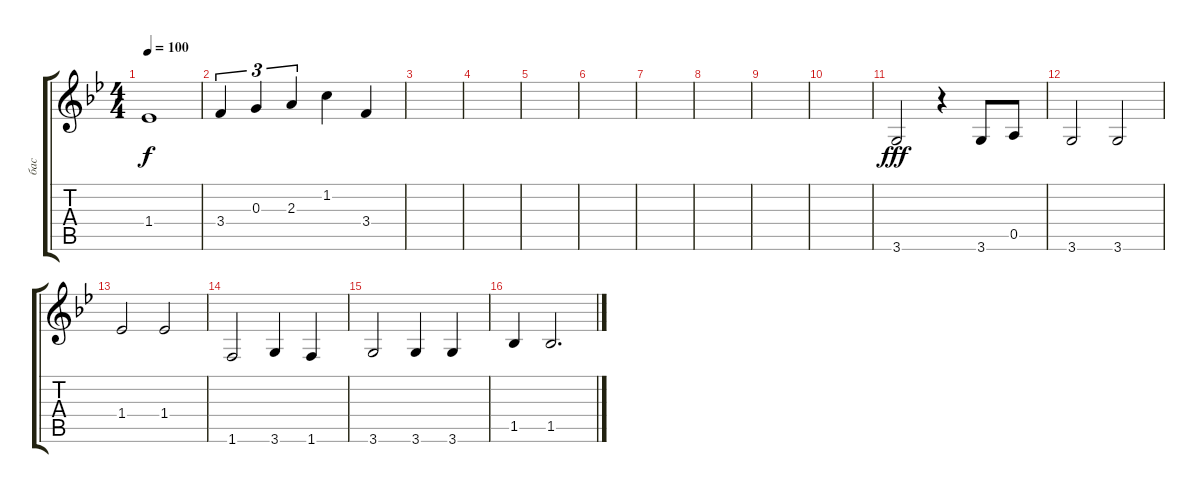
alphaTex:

\track ("бас" "бас") {instrument electricbasspick}
\staff {score tabs}
\tuning (E4 B3 G3 D3 A2 E2) {hide}
\ts (4 4)
\tempo 100
\clef g2
\ks gminor
1.4.1{dy f} |
3.4.4{tu (3 2)} 0.3.4{tu (3 2)} 2.3.4{tu (3 2)} 1.2.4 3.4.4 |
|
|
|
|
|
|
|
|
3.6.2{dy fff} r.4 3.6.8 0.5.8 |
3.6.2 3.6.2 |
1.4.2 1.4.2 |
1.6.2 3.6.4 1.6.4 |
3.6.2 3.6.4 3.6.4 |
1.5.4 1.5.2{d}
